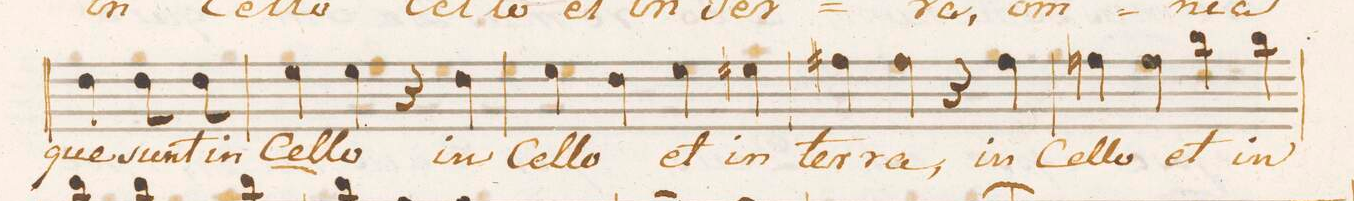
**kern	**text
*I"Alto.	*
*clefC3	*
*k[]	*
*met(C.)	*
*M4/4	*
4e\	que
8e\	sunt
8e\	in
=24	=24
4f\	Cel-
4f\	-lo
4r	.
4e\	in
=25	=25
4f\	Cel-
4e\	-lo
4f\	et
4f#X\	in
=26	=26
4g#X\	ter-
4g#\	-ra,
4r	.
4g#\	in
=27	=27
4gn\	Cel-
4g\	-lo
4cc\	et
4cc\	in
=28	=28
*-	*-
